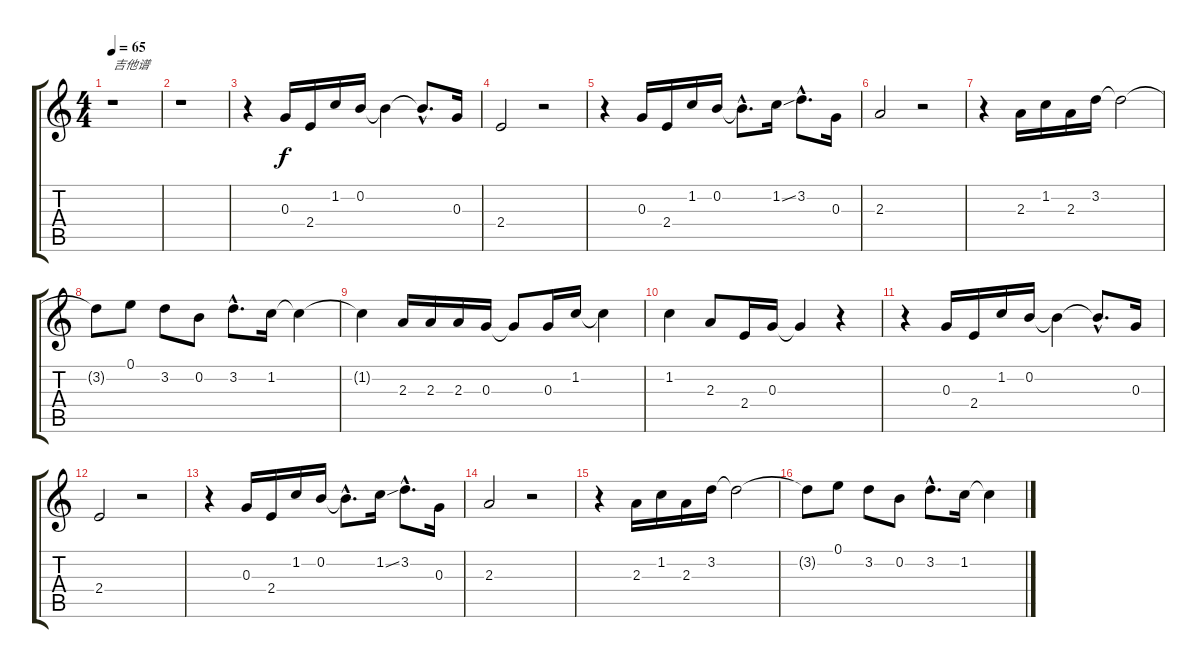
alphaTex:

\track "" {instrument overdrivenguitar}
\staff {score tabs}
\tuning (E4 B3 G3 D3 A2 E2) {hide}
\ts (4 4)
\tempo 65
\clef g2
\ks c
r.1{txt "吉他谱" dy f instrument overdrivenguitar} |
r.1 |
r.4 0.3.16 2.4.16 1.2.16 0.2.16 0.2{t}.4 0.2{hac t}.8{d} 0.3.16 |
2.4.2 r.2 |
r.4 0.3.16 2.4.16 1.2.16 0.2.16 0.2{hac t}.8{d} 1.2{ss}.16 3.2{hac}.8{d} 0.3.16 |
2.3.2 r.2 |
r.4 2.3.16 1.2.16 2.3.16 3.2.16 3.2{t}.2 |
3.2{t}.8 0.1.8 3.2.8 0.2.8 3.2{hac}.8{d} 1.2.16 1.2{t}.4 |
1.2{t}.4 2.3.16 2.3.16 2.3.16 0.3.16 0.3{t}.8 0.3.16 1.2.16 1.2{t}.4 |
1.2.4 2.3.8 2.4.16 0.3.16 0.3{t}.4 r.4 |
r.4 0.3.16 2.4.16 1.2.16 0.2.16 0.2{t}.4 0.2{hac t}.8{d} 0.3.16 |
2.4.2 r.2 |
r.4 0.3.16 2.4.16 1.2.16 0.2.16 0.2{hac t}.8{d} 1.2{ss}.16 3.2{hac}.8{d} 0.3.16 |
2.3.2 r.2 |
r.4 2.3.16 1.2.16 2.3.16 3.2.16 3.2{t}.2 |
3.2{t}.8 0.1.8 3.2.8 0.2.8 3.2{hac}.8{d} 1.2.16 1.2{t}.4
